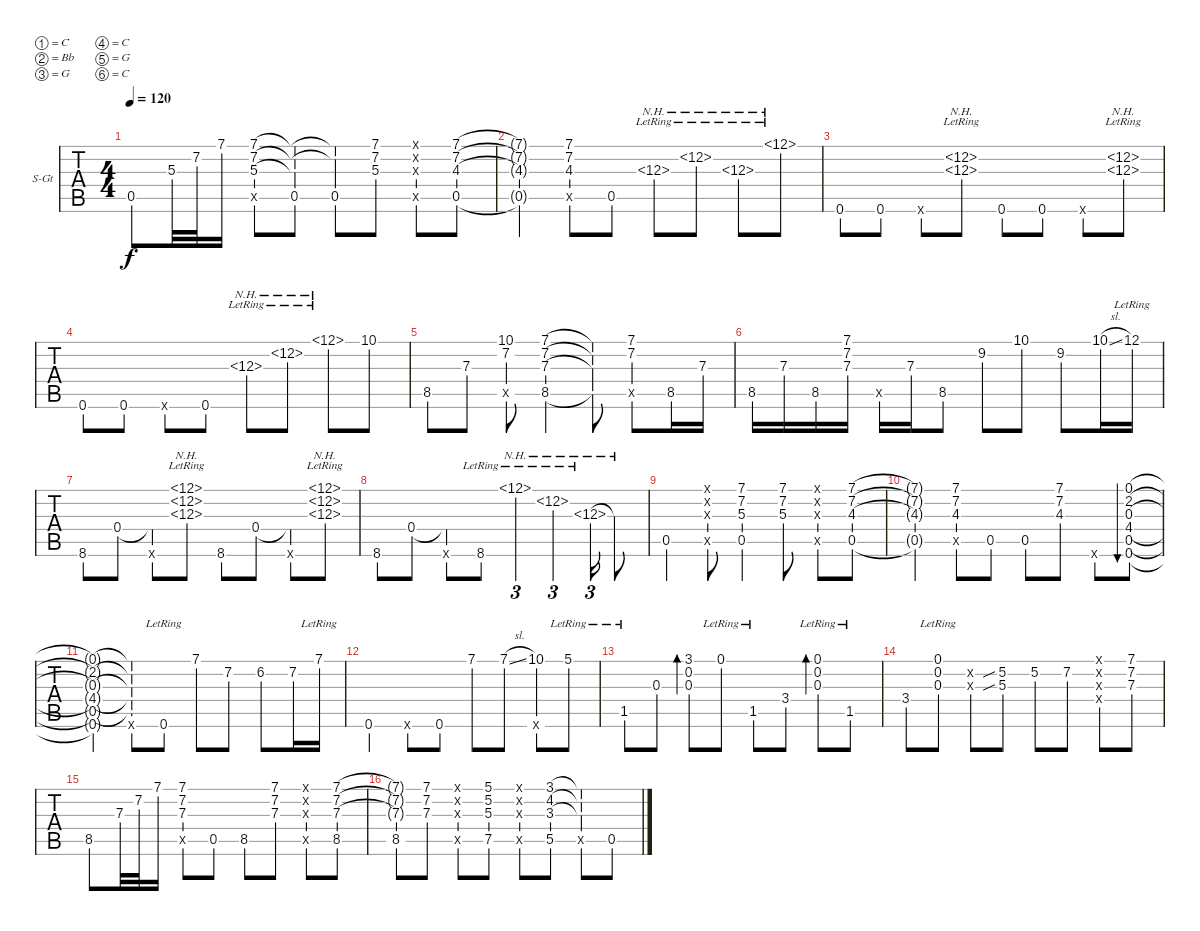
\bracketExtendMode groupsimilarinstruments
\firstSystemTrackNameOrientation horizontal
\otherSystemsTrackNameOrientation horizontal
\track ("Òô¹ì 1" "S-Gt") {instrument acousticguitarsteel}
\staff {tabs}
\tuning (C4 Bb3 G3 C3 G2 C2)
\ts (4 4)
\tempo 120
\clef g2
\ks c
0.5.8{dy f} 5.3.32 7.2.32 7.1.16 (5.3 7.2 7.1 0.5{x}).8 (0.5 5.3{t} 7.2{t} 7.1{t}).8 (0.5 7.1{t} 7.2{t}).8 (7.1 7.2 5.3).8 (0.3{x} 0.1{x} 0.2{x} 0.5{x}).8 (7.1 7.2 4.3 0.5).8 |
(4.3{t} 7.1{t} 7.2{t} 0.5{t}).4 (7.1 7.2 4.3 0.5{ac x}).8 0.5.8 12.3{nh ac lr}.8 12.2{nh ac lr}.8 12.3{nh ac lr}.8 12.1{nh ac lr}.8 |
0.6.8 0.6.8 0.6{ac x}.8 (12.2{nh ac lr} 12.3{nh}).8 0.6.8 0.6.8 0.6{ac x}.8 (12.2{nh ac lr} 12.3{nh ac}).8 |
0.6.8 0.6.8 0.6{x}.8 0.6.8 12.3{nh ac lr}.8 12.2{nh ac lr}.8 12.1{nh ac lr}.8 10.1{lf 5}.8 |
8.5.8 7.3.8 (7.2 10.1 0.5{x}).8 (7.1 7.2 7.3 8.5).4 (7.3{t} 7.1{t} 7.2{t} 8.5{t}).8 (7.1 7.2 0.5{x}).8 8.5.16 7.3.16 |
\scale
0.309684 8.5.16 7.3.16 8.5.16 (7.1 7.2 7.3).16 0.5{ac x}.16 7.3.16 8.5.8 9.2.8 10.1.8 9.2.8 10.1{sl}.16 12.1{lr}.16 |
\scale
0.29672 8.6.8 0.4.8 (0.6{ac x} 0.4{t}).8 (12.1{nh ac lr} 12.2{nh ac lr} 12.3{nh ac lr}).8 8.6.8 0.4.8 (0.6{ac x} 0.4{t}).8 (12.1{nh ac lr} 12.2{nh ac lr} 12.3{nh ac lr}).8 |
\scale
0.393454 8.6.8 0.4.8 (0.6{x} 0.4{t}).8 8.6{lr}.8 12.1{nh ac lr}.4{tu (3 2)} 12.2{nh ac lr}.4{tu (3 2)} 12.3{nh ac lr}.16{tu (3 2)} 12.3{nh t}.8 |
0.5.4 (0.5{x} 0.3{x} 0.2{x} 0.1{x}).8 (7.1 7.2 5.3 0.5).4 (7.1 7.2 5.3).8 (0.2{x} 0.3{x} 0.1{x} 0.5{x}).8 (7.1 7.2 4.3 0.5).8 |
(7.1{t} 7.2{t} 4.3{t} 0.5{t}).4 (7.2 4.3 7.1 0.5{x}).8 0.5.8 0.5.8 (7.1 7.2 4.3).8 0.6{x}.8 (0.1 2.2 0.3 4.4 0.5 0.6).8{bu 480} |
(0.3{t} 0.1{t} 2.2{t} 4.4{t} 0.5{t} 0.6{t}).4 (0.6{x} 0.3{t} 0.1{t} 2.2{t} 4.4{t} 0.5{t}).8 0.6{lr}.8 7.1.8 7.2.8 6.2.8 7.2.16 7.1{lr}.16 |
0.6.4 0.6{x}.8 0.6.8 7.1.8 7.1{sl}.8 (10.1 0.6{ac x}).8 5.1{lr}.8 |
1.5{lr}.8 0.3.8 (0.2 0.3 3.1).8{bd 30} 0.1{lr}.8 1.5{lr}.8 3.4.8 (0.3{lr} 0.2{lr} 0.1).8{bd 30} 1.5{lr}.8 |
3.4.8 (0.2{lr} 0.1{lr} 0.3{lr}).8 (0.2{x} 0.3{x}).8 (5.2{sib} 5.3{sib}).8 5.2.8 7.2.8 (7.4{x} 0.1{x} 0.2{x} 0.3{x}).8 (7.1 7.2 7.3).8 |
8.5.8 7.3.32 7.2.32 7.1.16 (7.1 7.2 7.3 0.5{x}).8 0.5.8 8.5.8 (7.1 7.2 7.3).8 (0.3{x} 0.5{x} 0.1{x} 0.2{x}).8 (8.5 7.1 7.2 7.3).8 |
(8.5 7.1{t} 7.2{t} 7.3{t}).8 (7.1 7.2 7.3).8 (0.1{x} 0.2{x} 0.3{x} 0.5{x}).8 (5.1 5.2 5.3 7.5).8 (0.3{x} 0.1{x} 0.2{x} 0.5{x}).8 (3.1 4.2 3.3 5.5).8 (3.3{t} 3.1{t} 4.2{t} 5.5{ac x}).8 0.5.8
